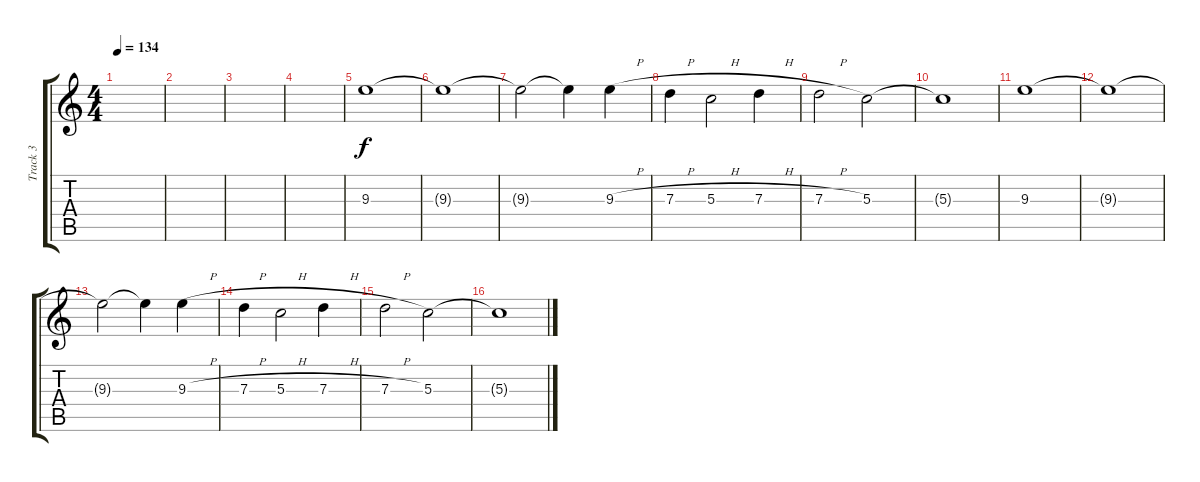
\track ("Track 3" "Track 3") {instrument overdrivenguitar}
\staff {score tabs}
\tuning (E4 B3 G3 D3 A2 E2) {hide}
\ts (4 4)
\tempo 134
\clef g2
\ks c
|
|
|
|
9.3.1{volume 13 instrument synthstrings2} |
9.3{t}.1 |
9.3{t}.2 9.3{t}.4 9.3{h}.4 |
7.3{h}.4 5.3{h}.2 7.3{h}.4 |
7.3{h}.2 5.3.2 |
5.3{t}.1 |
9.3.1 |
9.3{t}.1 |
9.3{t}.2 9.3{t}.4 9.3{h}.4 |
7.3{h}.4 5.3{h}.2 7.3{h}.4 |
7.3{h}.2 5.3.2 |
5.3{t}.1
